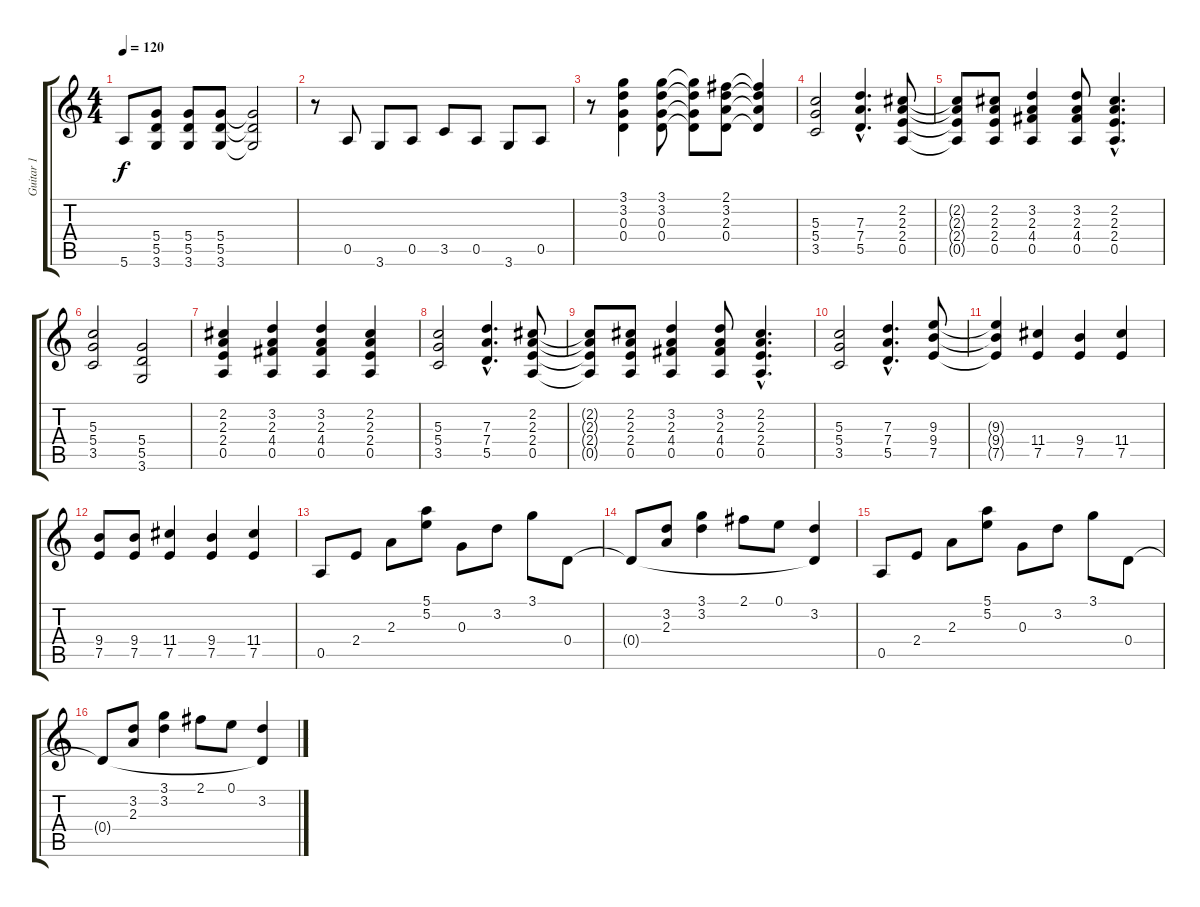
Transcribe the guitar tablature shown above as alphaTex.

\track ("Guitar 1" "Guitar 1") {instrument distortionguitar}
\staff {score tabs}
\tuning (E4 B3 G3 D3 A2 E2) {hide}
\ts (4 4)
\tempo 120
\clef g2
\ks c
5.6{t}.8{dy f} (5.4 5.5 3.6).8 (5.4 5.5 3.6).8 (5.4 5.5 3.6).8 (5.4{t} 5.5{t} 3.6{t}).2 |
r.8 0.5.8 3.6.8 0.5.8 3.5.8 0.5.8 3.6.8 0.5.8 |
r.8 (3.1 3.2 0.3 0.4).4 (3.1 3.2 0.3 0.4).8 (3.1{t} 3.2{t} 0.3{t} 0.4{t}).8 (2.1 3.2 2.3 0.4).8 (2.1{t} 3.2{t} 2.3{t} 0.4{t}).4 |
(5.3 5.4 3.5).2 (7.3{hac} 7.4{hac} 5.5{hac}).4{d} (2.2 2.3 2.4 0.5).8 |
(2.2{t} 2.3{t} 2.4{t} 0.5{t}).8 (2.2 2.3 2.4 0.5).8 (3.2 2.3 4.4 0.5).4 (3.2 2.3 4.4 0.5).8 (2.2{hac} 2.3{hac} 2.4{hac} 0.5{hac}).4{d} |
(5.3 5.4 3.5).2 (5.4 5.5 3.6).2 |
(2.2 2.3 2.4 0.5).4 (3.2 2.3 4.4 0.5).4 (3.2 2.3 4.4 0.5).4 (2.2 2.3 2.4 0.5).4 |
(5.3 5.4 3.5).2 (7.3{hac} 7.4{hac} 5.5{hac}).4{d} (2.2 2.3 2.4 0.5).8 |
(2.2{t} 2.3{t} 2.4{t} 0.5{t}).8 (2.2 2.3 2.4 0.5).8 (3.2 2.3 4.4 0.5).4 (3.2 2.3 4.4 0.5).8 (2.2{hac} 2.3{hac} 2.4{hac} 0.5{hac}).4{d} |
(5.3 5.4 3.5).2 (7.3{hac} 7.4{hac} 5.5{hac}).4{d} (9.3 9.4 7.5).8 |
(9.3{t} 9.4{t} 7.5{t}).4 (11.4 7.5).4 (9.4 7.5).4 (11.4 7.5).4 |
(9.4 7.5).8 (9.4 7.5).8 (11.4 7.5).4 (9.4 7.5).4 (11.4 7.5).4 |
0.5.8 2.4.8 2.3.8 (5.1 5.2).8 0.3.8 3.2.8 3.1.8 0.4.8 |
0.4{t}.8 (3.2 2.3).8 (3.1 3.2).4 2.1.8 0.1.8 (3.2 0.4{t}).4 |
0.5.8 2.4.8 2.3.8 (5.1 5.2).8 0.3.8 3.2.8 3.1.8 0.4.8 |
0.4{t}.8 (3.2 2.3).8 (3.1 3.2).4 2.1.8 0.1.8 (3.2 0.4{t}).4
